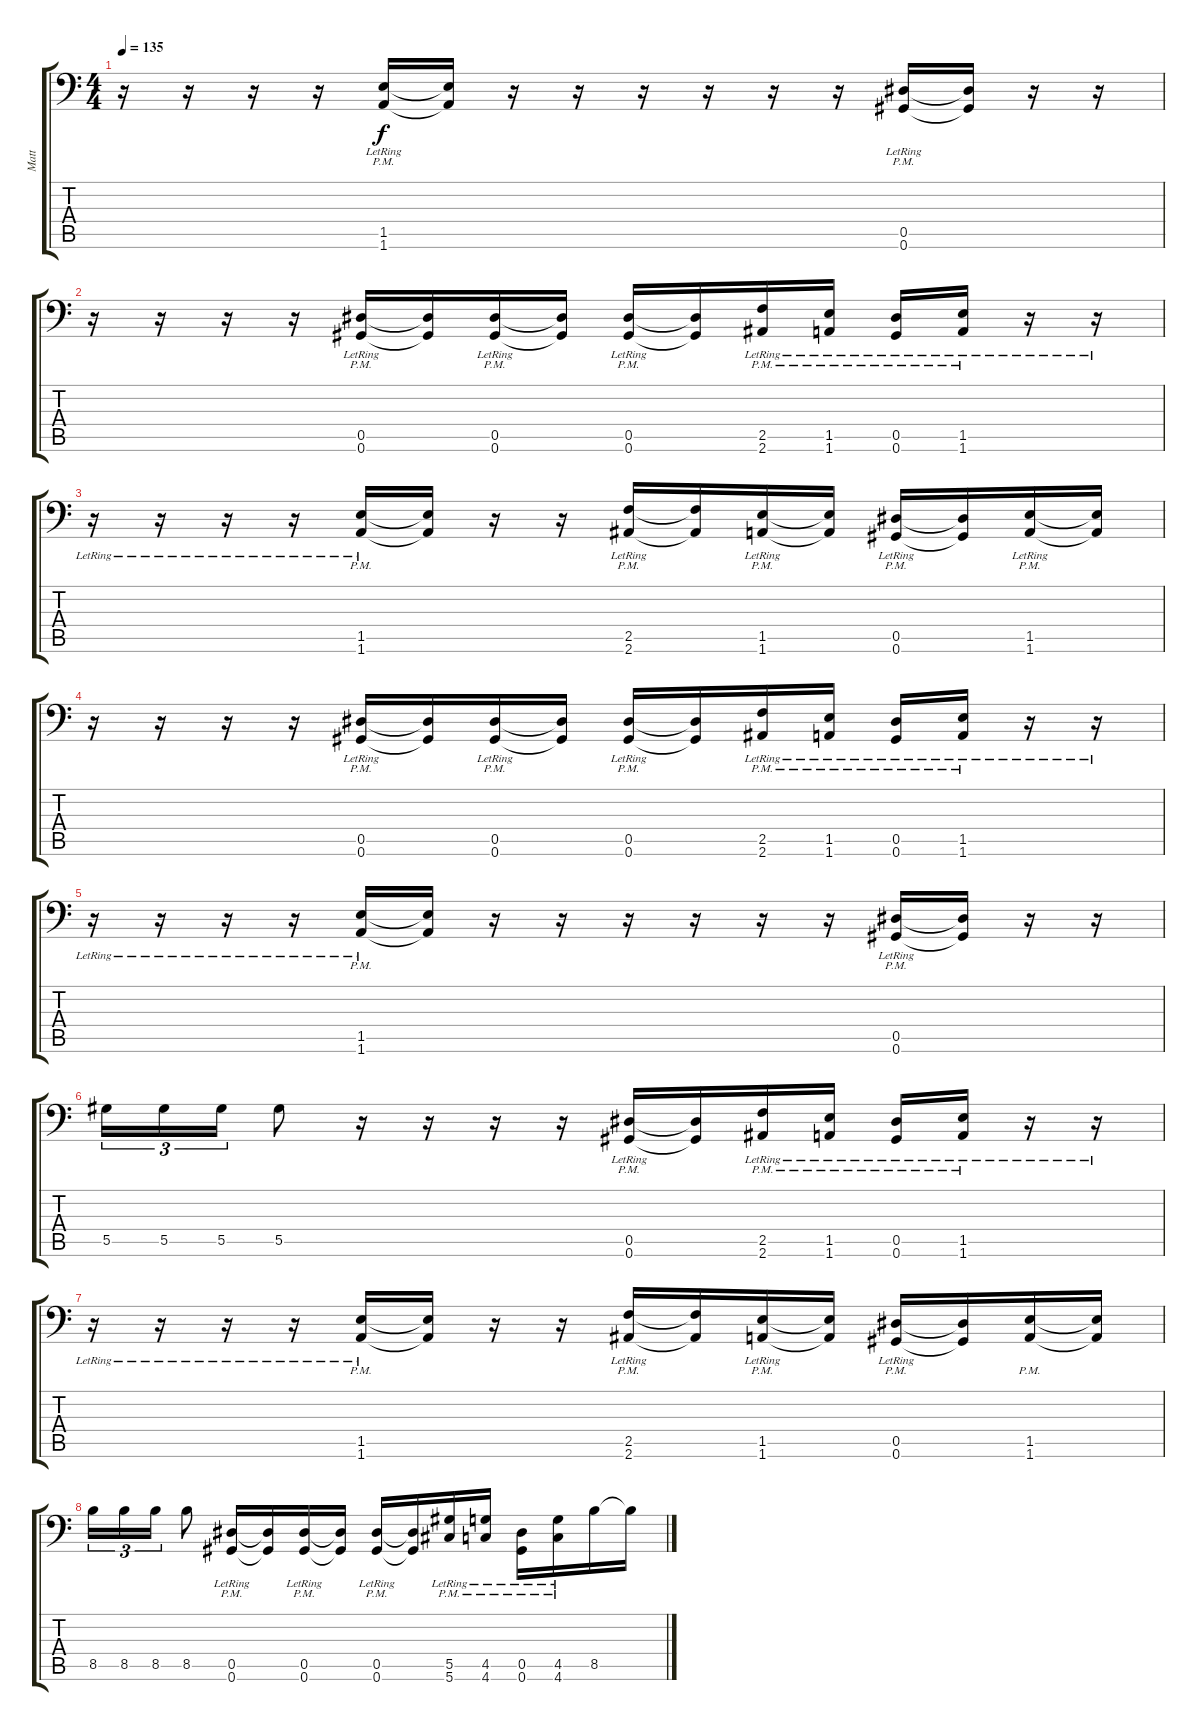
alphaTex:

\track ("Matt" "Matt") {instrument overdrivenguitar}
\staff {score tabs}
\tuning (Bb3 F3 Db3 Ab2 Eb2 Ab1) {hide}
\ts (4 4)
\tempo 135
\clef f4
\ks c
r.16{dy f} r.16 r.16 r.16 (1.5{pm lr} 1.6{pm lr}).16 (1.5{t} 1.6{t}).16 r.16 r.16 r.16 r.16 r.16 r.16 (0.5{pm lr} 0.6{pm lr}).16 (0.5{t} 0.6{t}).16 r.16 r.16 |
r.16 r.16 r.16 r.16 (0.5{pm lr} 0.6{pm lr}).16 (0.5{t} 0.6{t}).16 (0.5{pm lr} 0.6{pm lr}).16 (0.5{t} 0.6{t}).16 (0.5{pm lr} 0.6{pm lr}).16 (0.5{t} 0.6{t}).16 (2.5{pm lr} 2.6{pm lr}).16 (1.5{pm lr} 1.6{pm lr}).16 (0.5{pm lr} 0.6{pm lr}).16 (1.5{pm lr} 1.6{pm lr}).16 r.16 r.16 |
r.16 r.16 r.16 r.16 (1.5{pm lr} 1.6{pm lr}).16 (1.5{t} 1.6{t}).16 r.16 r.16 (2.5{pm lr} 2.6{pm lr}).16 (2.5{t} 2.6{t}).16 (1.5{pm lr} 1.6{pm lr}).16 (1.5{t} 1.6{t}).16 (0.5{pm lr} 0.6{pm lr}).16 (0.5{t} 0.6{t}).16 (1.5{pm lr} 1.6{pm lr}).16 (1.5{t} 1.6{t}).16 |
r.16 r.16 r.16 r.16 (0.5{pm lr} 0.6{pm lr}).16 (0.5{t} 0.6{t}).16 (0.5{pm lr} 0.6{pm lr}).16 (0.5{t} 0.6{t}).16 (0.5{pm lr} 0.6{pm lr}).16 (0.5{t} 0.6{t}).16 (2.5{pm lr} 2.6{pm lr}).16 (1.5{pm lr} 1.6{pm lr}).16 (0.5{pm lr} 0.6{pm lr}).16 (1.5{pm lr} 1.6{pm lr}).16 r.16 r.16 |
r.16 r.16 r.16 r.16 (1.5{pm lr} 1.6{pm lr}).16 (1.5{t} 1.6{t}).16 r.16 r.16 r.16 r.16 r.16 r.16 (0.5{pm lr} 0.6{pm lr}).16 (0.5{t} 0.6{t}).16 r.16 r.16 |
5.5.16{tu (3 2)} 5.5.16{tu (3 2)} 5.5.16{tu (3 2)} 5.5.8 r.16 r.16 r.16 r.16 (0.5{pm lr} 0.6{pm lr}).16 (0.5{t} 0.6{t}).16 (2.5{pm lr} 2.6{pm lr}).16 (1.5{pm lr} 1.6{pm lr}).16 (0.5{pm lr} 0.6{pm lr}).16 (1.5{pm lr} 1.6{pm lr}).16 r.16 r.16 |
r.16 r.16 r.16 r.16 (1.5{pm lr} 1.6{pm lr}).16 (1.5{t} 1.6{t}).16 r.16 r.16 (2.5{pm lr} 2.6{pm lr}).16 (2.5{t} 2.6{t}).16 (1.5{pm lr} 1.6{pm lr}).16 (1.5{t} 1.6{t}).16 (0.5{pm lr} 0.6{pm lr}).16 (0.5{t} 0.6{t}).16 (1.5{pm} 1.6{pm}).16 (1.5{t} 1.6{t}).16 |
8.5.16{tu (3 2)} 8.5.16{tu (3 2)} 8.5.16{tu (3 2)} 8.5.8 (0.5{pm lr} 0.6{pm lr}).16 (0.5{t} 0.6{t}).16 (0.5{pm lr} 0.6{pm lr}).16 (0.5{t} 0.6{t}).16 (0.5{pm lr} 0.6{pm lr}).16 (0.5{t} 0.6{t}).16 (5.5{pm lr} 5.6{pm lr}).16 (4.5{pm lr} 4.6{pm lr}).16 (0.5{pm lr} 0.6{pm lr}).16 (4.5{pm lr} 4.6{pm}).16 8.5.16 8.5{t}.16
